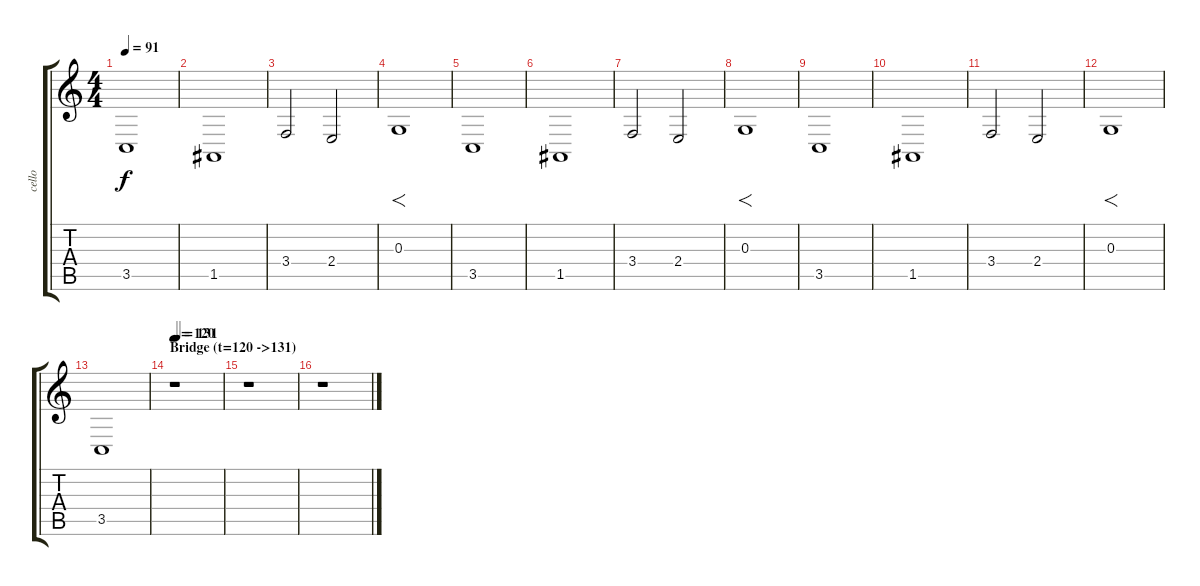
\track ("cello" "cello") {instrument cello}
\staff {score tabs}
\tuning (E4 B3 G3 D3 A2 E2) {hide}
\ts (4 4)
\tempo 91
\clef g2
\ks c
3.5.1{dy f} |
1.5.1 |
3.4.2 2.4.2 |
0.3.1{f} |
3.5.1 |
1.5.1 |
3.4.2 2.4.2 |
0.3.1{f} |
3.5.1 |
1.5.1 |
3.4.2 2.4.2 |
0.3.1{f} |
3.5.1 |
\section ("" "Bridge (t=120 ->131)")
\tempo 120
\tempo (131 0.0625)
r.1 |
r.1 |
r.1
